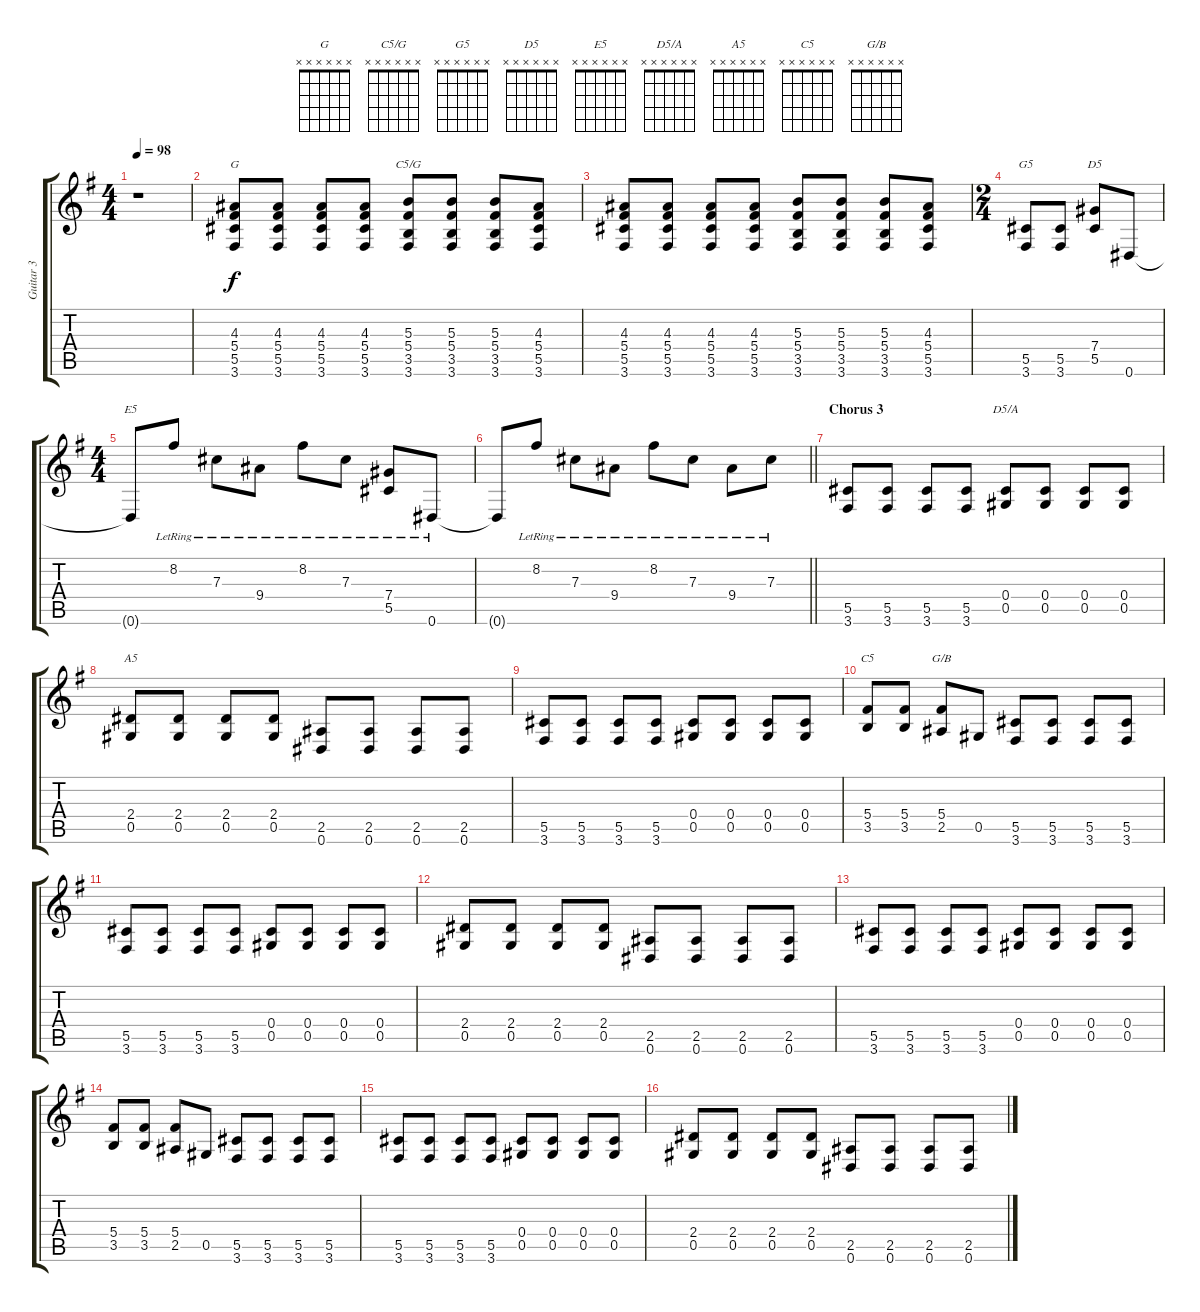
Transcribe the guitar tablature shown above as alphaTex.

\track ("Guitar 3" "Guitar 3") {instrument distortionguitar}
\staff {score tabs}
\tuning (Eb4 Bb3 Gb3 Db3 Ab2 Eb2) {hide}
\chord ("G" x x x x x x)
\chord ("C5/G" x x x x x x)
\chord ("G5" x x x x x x)
\chord ("D5" x x x x x x)
\chord ("E5" x x x x x x)
\chord ("D5/A" x x x x x x)
\chord ("A5" x x x x x x)
\chord ("C5" x x x x x x)
\chord ("G/B" x x x x x x)
\ts (4 4)
\tempo 98
\clef g2
\ks g
r.1{dy f} |
(4.3 5.4 5.5 3.6).8{ch "G"} (4.3 5.4 5.5 3.6).8 (4.3 5.4 5.5 3.6).8 (4.3 5.4 5.5 3.6).8 (5.3 5.4 3.5 3.6).8{ch "C5/G"} (5.3 5.4 3.5 3.6).8 (5.3 5.4 3.5 3.6).8 (4.3 5.4 5.5 3.6).8 |
(4.3 5.4 5.5 3.6).8 (4.3 5.4 5.5 3.6).8 (4.3 5.4 5.5 3.6).8 (4.3 5.4 5.5 3.6).8 (5.3 5.4 3.5 3.6).8 (5.3 5.4 3.5 3.6).8 (5.3 5.4 3.5 3.6).8 (4.3 5.4 5.5 3.6).8 |
\ts (2 4)
(5.5 3.6).8{ch "G5"} (5.5 3.6).8 (7.4 5.5).8{ch "D5"} 0.6.8 |
\ts (4 4)
0.6{t}.8{ch "E5"} 8.2{lr}.8 7.3{lr}.8 9.4{lr}.8 8.2{lr}.8 7.3{lr}.8 (7.4{lr} 5.5{lr}).8 0.6{lr}.8 |
\barLineRight lightlight
0.6{t}.8 8.2{lr}.8 7.3{lr}.8 9.4{lr}.8 8.2{lr}.8 7.3{lr}.8 9.4{lr}.8 7.3{lr}.8 |
\section ("" "Chorus 3")
(5.5 3.6).8 (5.5 3.6).8 (5.5 3.6).8 (5.5 3.6).8 (0.4 0.5).8{ch "D5/A"} (0.4 0.5).8 (0.4 0.5).8 (0.4 0.5).8 |
(2.4 0.5).8{ch "A5"} (2.4 0.5).8 (2.4 0.5).8 (2.4 0.5).8 (2.5 0.6).8 (2.5 0.6).8 (2.5 0.6).8 (2.5 0.6).8 |
(5.5 3.6).8 (5.5 3.6).8 (5.5 3.6).8 (5.5 3.6).8 (0.4 0.5).8 (0.4 0.5).8 (0.4 0.5).8 (0.4 0.5).8 |
(5.4 3.5).8{ch "C5"} (5.4 3.5).8 (5.4 2.5).8{ch "G/B"} 0.5.8 (5.5 3.6).8 (5.5 3.6).8 (5.5 3.6).8 (5.5 3.6).8 |
(5.5 3.6).8 (5.5 3.6).8 (5.5 3.6).8 (5.5 3.6).8 (0.4 0.5).8 (0.4 0.5).8 (0.4 0.5).8 (0.4 0.5).8 |
(2.4 0.5).8 (2.4 0.5).8 (2.4 0.5).8 (2.4 0.5).8 (2.5 0.6).8 (2.5 0.6).8 (2.5 0.6).8 (2.5 0.6).8 |
(5.5 3.6).8 (5.5 3.6).8 (5.5 3.6).8 (5.5 3.6).8 (0.4 0.5).8 (0.4 0.5).8 (0.4 0.5).8 (0.4 0.5).8 |
(5.4 3.5).8 (5.4 3.5).8 (5.4 2.5).8 0.5.8 (5.5 3.6).8 (5.5 3.6).8 (5.5 3.6).8 (5.5 3.6).8 |
(5.5 3.6).8 (5.5 3.6).8 (5.5 3.6).8 (5.5 3.6).8 (0.4 0.5).8 (0.4 0.5).8 (0.4 0.5).8 (0.4 0.5).8 |
(2.4 0.5).8 (2.4 0.5).8 (2.4 0.5).8 (2.4 0.5).8 (2.5 0.6).8 (2.5 0.6).8 (2.5 0.6).8 (2.5 0.6).8
